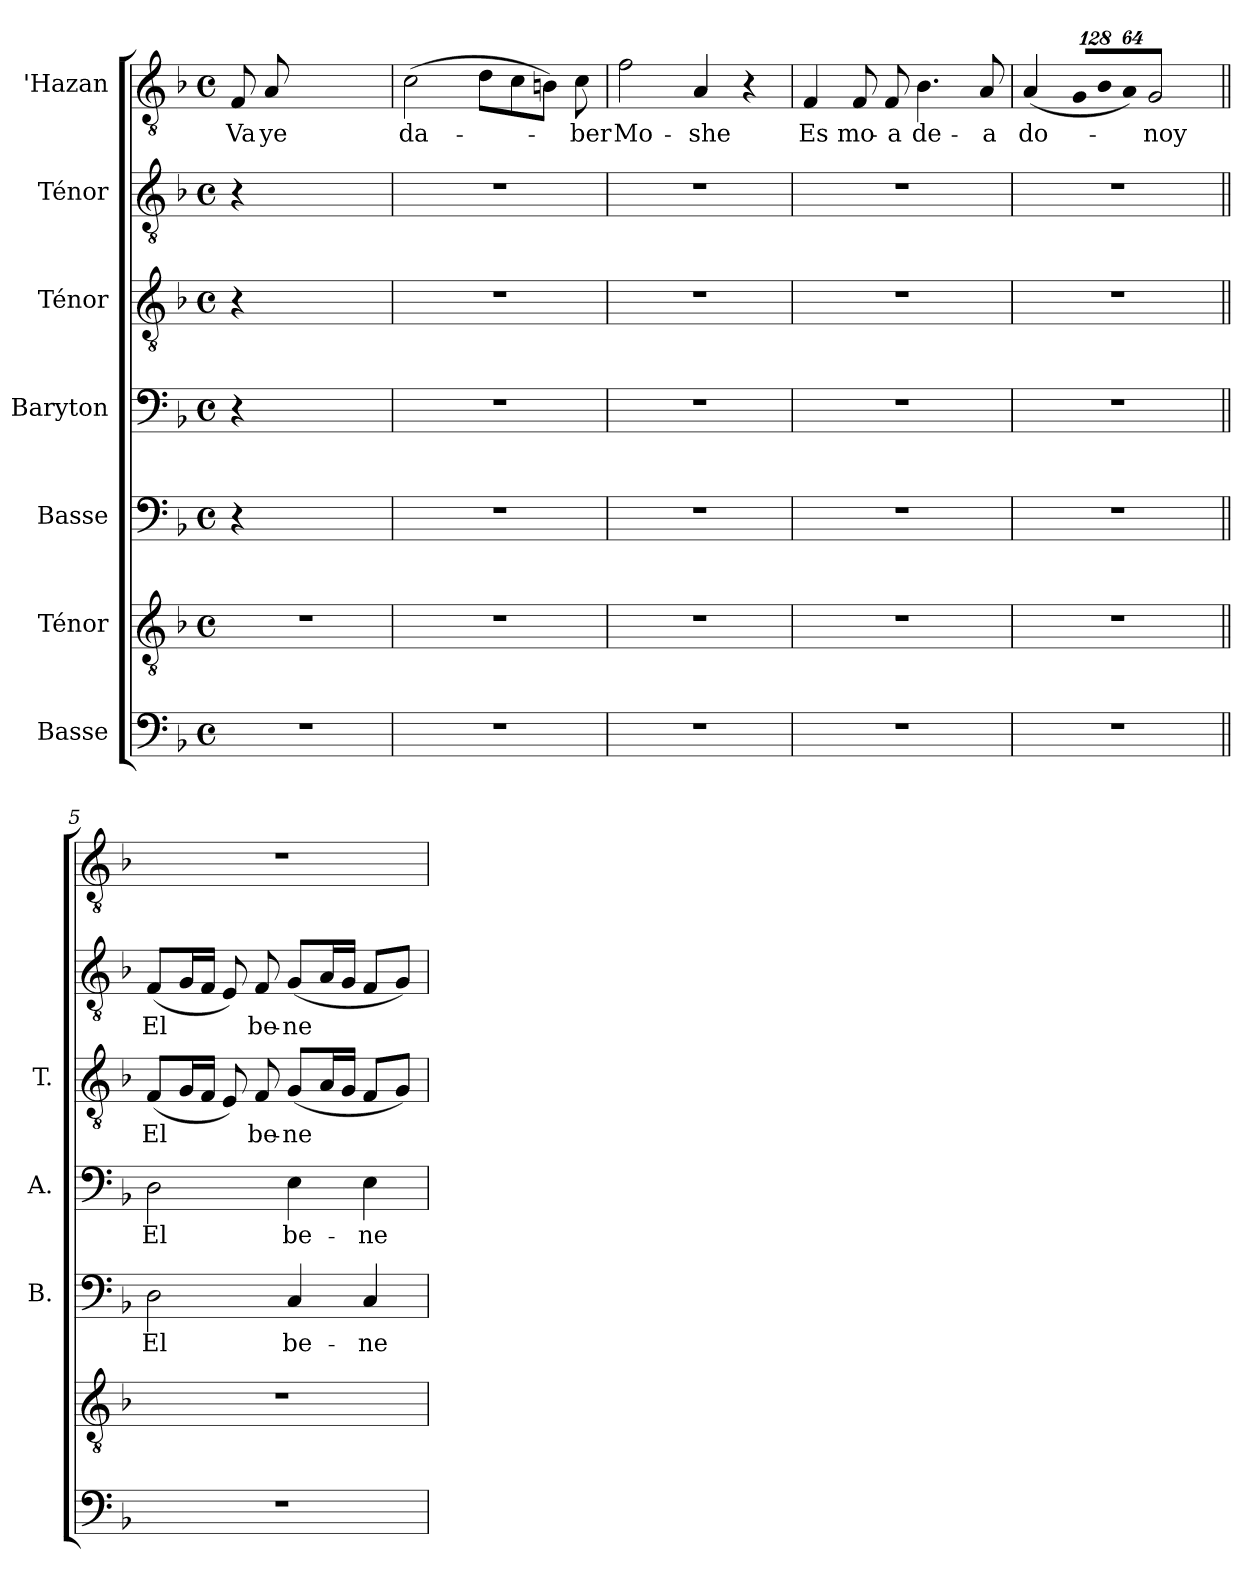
**kern	**kern	**kern	**text	**kern	**text	**kern	**text	**kern	**text	**kern	**text
*part7	*part6	*part5	*part5	*part4	*part4	*part3	*part3	*part2	*part2	*part1	*part1
*staff7	*staff6	*staff5	*staff5	*staff4	*staff4	*staff3	*staff3	*staff2	*staff2	*staff1	*staff1
*I"Basse	*I"Ténor	*I"Basse	*	*I"Baryton	*	*I"Ténor	*	*I"Ténor	*	*I"'Hazan	*
*	*	*I'B.	*	*I'A.	*	*I'T.	*	*	*	*I''H.	*
!!LO:PB:g=z
*clefF4	*clefGv2	*clefF4	*	*clefF4	*	*clefGv2	*	*clefGv2	*	*clefGv2	*
*	*ITrd7c12	*	*	*	*	*ITrd7c12	*	*ITrd7c12	*	*ITrd7c12	*
*k[b-]	*k[b-]	*k[b-]	*	*k[b-]	*	*k[b-]	*	*k[b-]	*	*k[b-]	*
*F:	*F:	*F:	*	*F:	*	*F:	*	*F:	*	*F:	*
*M4/4	*M4/4	*M4/4	*	*M4/4	*	*M4/4	*	*M4/4	*	*M4/4	*
*met(c)	*met(c)	*met(c)	*	*met(c)	*	*met(c)	*	*met(c)	*	*met(c)	*
=	=	=	=	=	=	=	=	=	=	=	=
!LO:N:vis=1	!LO:N:vis=1	!	!	!	!	!	!	!	!	!	!
!	!	!	!	!	!	!	!	!	!	!	!LO:LY:b:color=#000000
1r	1r	4r	.	4r	.	4r	.	4r	.	8FFi/	Va
!	!	!	!	!	!	!	!	!	!	!	!LO:LY:b:color=#000000
.	.	.	.	.	.	.	.	.	.	8AAi/	ye
.	.	2.ryy	.	2.ryy	.	2.ryy	.	2.ryy	.	2.ryy	.
=1	=1	=1	=1	=1	=1	=1	=1	=1	=1	=1	=1
!	!	!	!	!	!	!	!	!	!	!	!LO:LY:b:color=#000000
1r	1r	1r	.	1r	.	1r	.	1r	.	(2Ci\	da-
.	.	.	.	.	.	.	.	.	.	8Di\L	.
.	.	.	.	.	.	.	.	.	.	8Ci\	.
.	.	.	.	.	.	.	.	.	.	8BBni\J)	.
!	!	!	!	!	!	!	!	!	!	!	!LO:LY:b:color=#000000
.	.	.	.	.	.	.	.	.	.	8Ci\	-ber
=2	=2	=2	=2	=2	=2	=2	=2	=2	=2	=2	=2
!	!	!	!	!	!	!	!	!	!	!	!LO:LY:b:color=#000000
1r	1r	1r	.	1r	.	1r	.	1r	.	2Fi\	Mo-
!	!	!	!	!	!	!	!	!	!	!	!LO:LY:b:color=#000000
.	.	.	.	.	.	.	.	.	.	4AAi/	-she
.	.	.	.	.	.	.	.	.	.	4r	.
=3	=3	=3	=3	=3	=3	=3	=3	=3	=3	=3	=3
!	!	!	!	!	!	!	!	!	!	!	!LO:LY:b:color=#000000
1r	1r	1r	.	1r	.	1r	.	1r	.	4FFi/	Es
!	!	!	!	!	!	!	!	!	!	!	!LO:LY:b:color=#000000
.	.	.	.	.	.	.	.	.	.	8FFi/	mo-
!	!	!	!	!	!	!	!	!	!	!	!LO:LY:b:color=#000000
.	.	.	.	.	.	.	.	.	.	8FFi/	-a
!	!	!	!	!	!	!	!	!	!	!	!LO:LY:b:color=#000000
.	.	.	.	.	.	.	.	.	.	4.BB-i\	de-
!	!	!	!	!	!	!	!	!	!	!	!LO:LY:b:color=#000000
.	.	.	.	.	.	.	.	.	.	8AAi/	-a
=4	=4	=4	=4	=4	=4	=4	=4	=4	=4	=4	=4
!	!	!	!	!	!	!	!	!	!	!	!LO:LY:b:color=#000000
1r	1r	1r	.	1r	.	1r	.	1r	.	(4AAi/	do-
*	*	*	*	*	*	*	*	*	*	*Xbrackettup	*
!	!	!	!	!	!	!	!	!	!	!LO:N:vis=8	!
.	.	.	.	.	.	.	.	.	.	1024%85GGi/L	.
!	!	!	!	!	!	!	!	!	!	!LO:N:vis=8	!
.	.	.	.	.	.	.	.	.	.	1024%85BB-i/	.
!	!	!	!	!	!	!	!	!	!	!LO:N:vis=8	!
.	.	.	.	.	.	.	.	.	.	512%43AAi/J)	.
!	!	!	!	!	!	!	!	!	!	!	!LO:LY:b:color=#000000
.	.	.	.	.	.	.	.	.	.	2GGi/	-noy
!!LO:LB:g=z
=5||	=5||	=5||	=5||	=5||	=5||	=5||	=5||	=5||	=5||	=5||	=5||
!	!	!	!LO:LY:b:color=#000000	!	!	!	!	!	!	!	!
!	!	!	!	!	!LO:LY:b:color=#000000	!	!	!	!	!	!
!	!	!	!	!	!	!	!LO:LY:b:color=#000000	!	!	!	!
!	!	!	!	!	!	!	!	!	!LO:LY:b:color=#000000	!	!
1r	1r	2Di\	El	2Di\	El	(8FFi/L	El	(8FFi/L	El	1r	.
.	.	.	.	.	.	16GGi/L	.	16GGi/L	.	.	.
.	.	.	.	.	.	16FFi/JJ	.	16FFi/JJ	.	.	.
.	.	.	.	.	.	8EEi/)	.	8EEi/)	.	.	.
!	!	!	!	!	!	!	!LO:LY:b:color=#000000	!	!	!	!
!	!	!	!	!	!	!	!	!	!LO:LY:b:color=#000000	!	!
.	.	.	.	.	.	8FFi/	be-	8FFi/	be-	.	.
!	!	!	!LO:LY:b:color=#000000	!	!	!	!	!	!	!	!
!	!	!	!	!	!LO:LY:b:color=#000000	!	!	!	!	!	!
!	!	!	!	!	!	!	!LO:LY:b:color=#000000	!	!	!	!
!	!	!	!	!	!	!	!	!	!LO:LY:b:color=#000000	!	!
.	.	4Ci/	be-	4Ei\	be-	(8GGi/L	-ne	(8GGi/L	-ne	.	.
.	.	.	.	.	.	16AAi/L	.	16AAi/L	.	.	.
.	.	.	.	.	.	16GGi/JJ	.	16GGi/JJ	.	.	.
!	!	!	!LO:LY:b:color=#000000	!	!	!	!	!	!	!	!
!	!	!	!	!	!LO:LY:b:color=#000000	!	!	!	!	!	!
.	.	4Ci/	-ne	4Ei\	-ne	8FFi/L	.	8FFi/L	.	.	.
.	.	.	.	.	.	8GGi/J)	.	8GGi/J)	.	.	.
=	=	=	=	=	=	=	=	=	=	=	=
*-	*-	*-	*-	*-	*-	*-	*-	*-	*-	*-	*-
